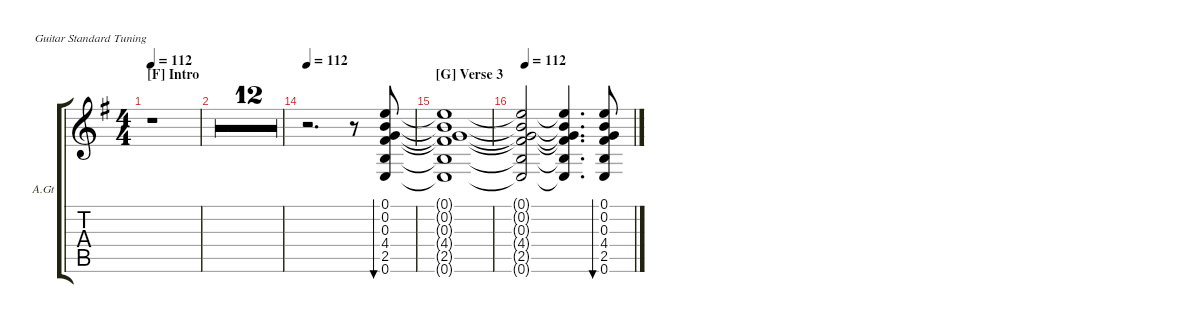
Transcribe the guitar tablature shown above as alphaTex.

\hideDynamics
\bracketExtendMode groupsimilarinstruments
\firstSystemTrackNameOrientation horizontal
\otherSystemsTrackNameOrientation horizontal
\track ("A.Guitar 2" "A.Gt") {multiBarRest instrument acousticguitarsteel}
\staff {score tabs}
\tuning (E4 B3 G3 D3 A2 E2)
\ts (4 4)
\section ("F" "Intro")
\tempo 112
\clef g2
\ks g
r.1{dy f} |
r.1 |
r.1 |
r.1 |
r.1 |
r.1 |
r.1 |
r.1 |
|
r.1 |
r.1 |
r.1 |
r.1 |
\tempo 112
r.2{d} r.8 (0.1 0.2 0.3 4.4 2.5 0.6).8{bu 240} |
\section ("G" "Verse 3")
(0.1{t} 0.2{t} 0.3{t} 4.4{t} 2.5{t} 0.6{t}).1 |
\tempo 112
(0.1{t} 0.2{t} 0.3{t} 4.4{t} 2.5{t} 0.6{t}).2 (0.1{t} 0.2{t} 0.3{t} 4.4{t} 2.5{t} 0.6{t}).4{d} (0.1 0.2 0.3 4.4 2.5 0.6).8{bu 240}
